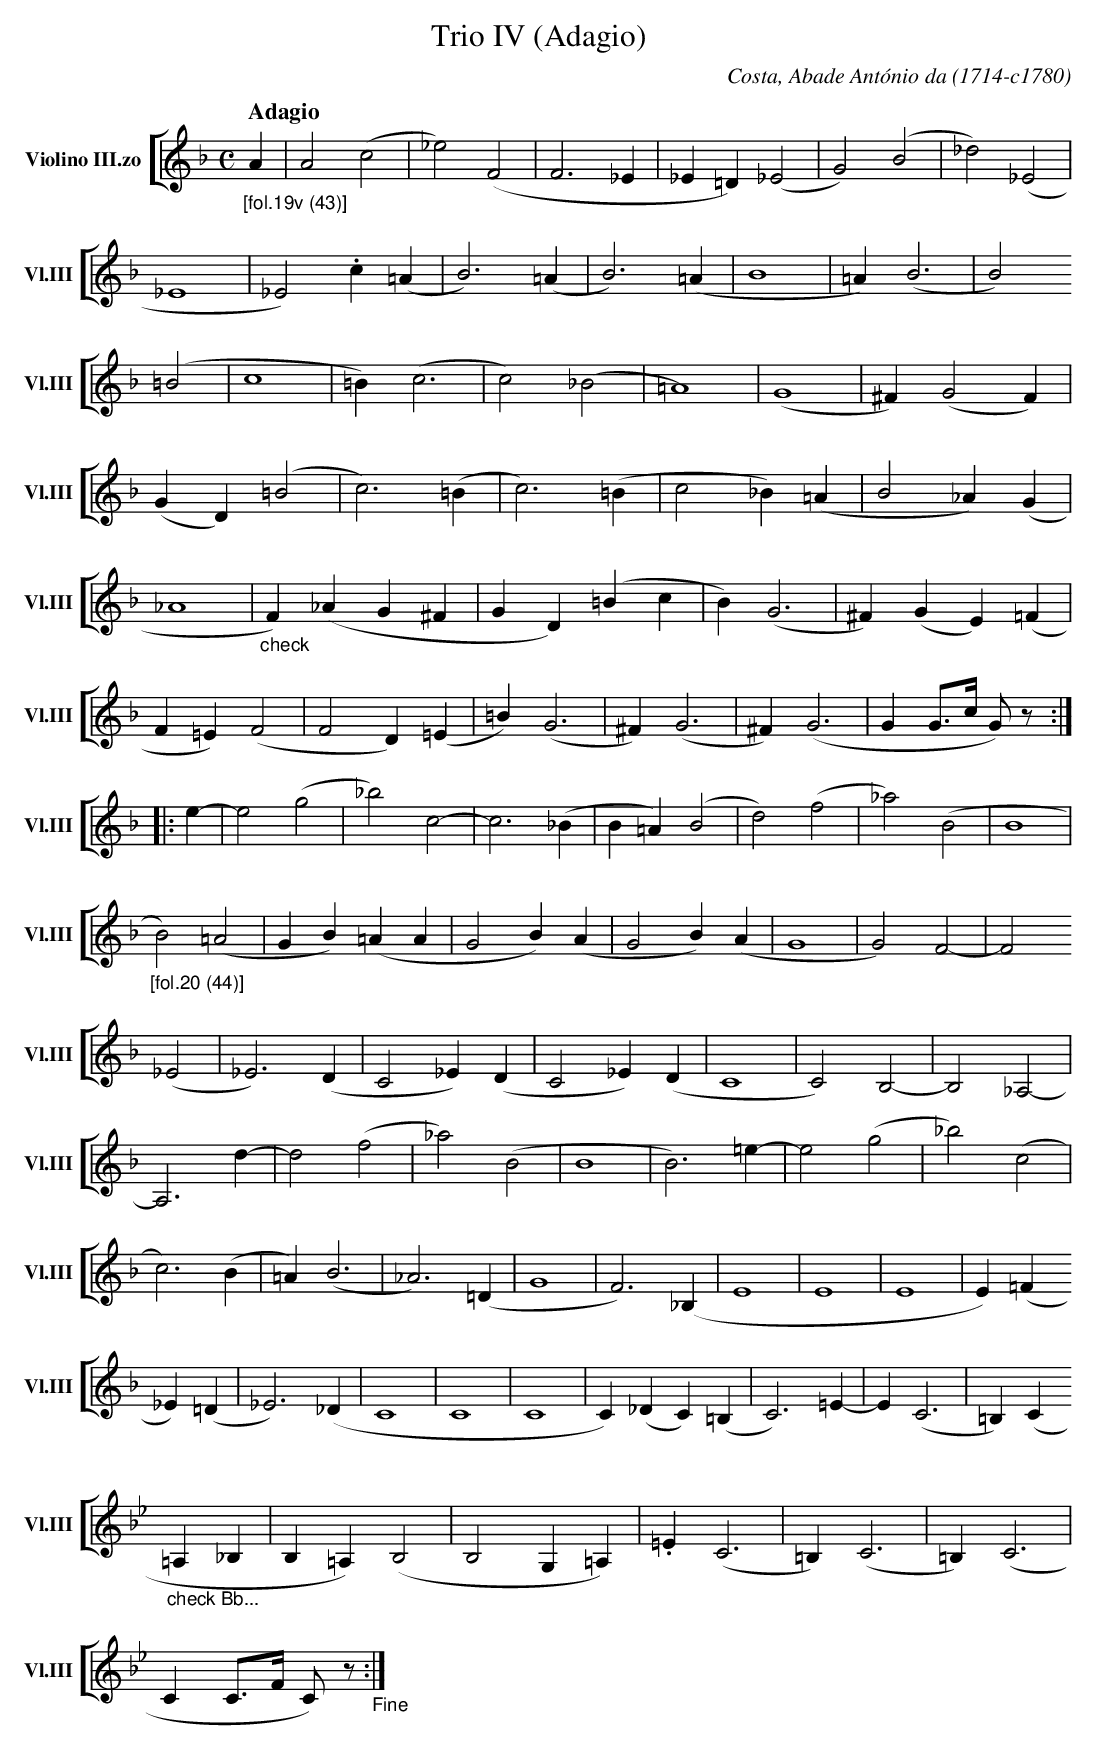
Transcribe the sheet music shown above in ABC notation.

X:1
T:Trio IV (Adagio)
C:Costa, Abade Ant\'onio da (1714-c1780)
M:C
L:1/4
K:F
V: 3 clef=treble name="Violino III.zo" sname="Vl.III"
%%staves [ 3 ]
   [Q:"Adagio"] "_[fol.19v (43)]" A | \
A2 (c2 | _e2) (F2   | F3_E    | _E=D) (_E2  | G2) (B2   | _d2) (_E2 |
_E4    | _E2) .c (=A | B3) (=A | B3) (=A     | B4        | =A) (B3   | B2)
(=B2   | c4         | =B) (c3 | c2) (_B2    | =A4)      | (G4       | ^F) (G2 F) |
(GD) (=B2 | c3) (=B | c3) (=B | c2 _B) (=A | B2 _A) (G |
_A4    | "_check" F) (_AG^F   | GD) (=Bc    | B) (G3    | ^F) (GE) (=F |
F =E) (F2 | F2 D) (=E | =B) (G3 | ^F)(G3    | ^F) (G3   | G G/>c/ G/)z/ :|:
e-     | e2 (g2    | _b2) c2- | c3 (_B | B=A) (B2 | d2) (f2 | _a2) (B2 | B4 |
"_[fol.20 (44)]" B2) (=A2 | GB)(=AA | G2 B)(A | G2B)(A | G4 | G2) F2- | F2
(_E2 | _E3)(D | C2_E)(D | C2_E)(D | C4 | C2) B,2- | B,2 _A,2- |
A,3d- | d2 (f2 | _a2) (B2 | B4 | B3) =e- | e2 (g2 | _b2) (c2 |
c3) (B | =A) (B3 | _A3) (=D | G4 | F3) (_B, | E4 | E4 | E4 | E) (=F
_E) (=D | _E3) (_D | C4 | C4 | C4 | C) (_DC) (=B, | C3) =E- | E (C3 | =B,) (C
[K: Bb] "_check Bb..." =A,_B, | B,=A,) (B,2 | B,2 G,=A,)  | .=E (C3 | =B,) (C3 | =B,) (C3 |
 C C/>F/ C/)z/ "_Fine"  :|] \
